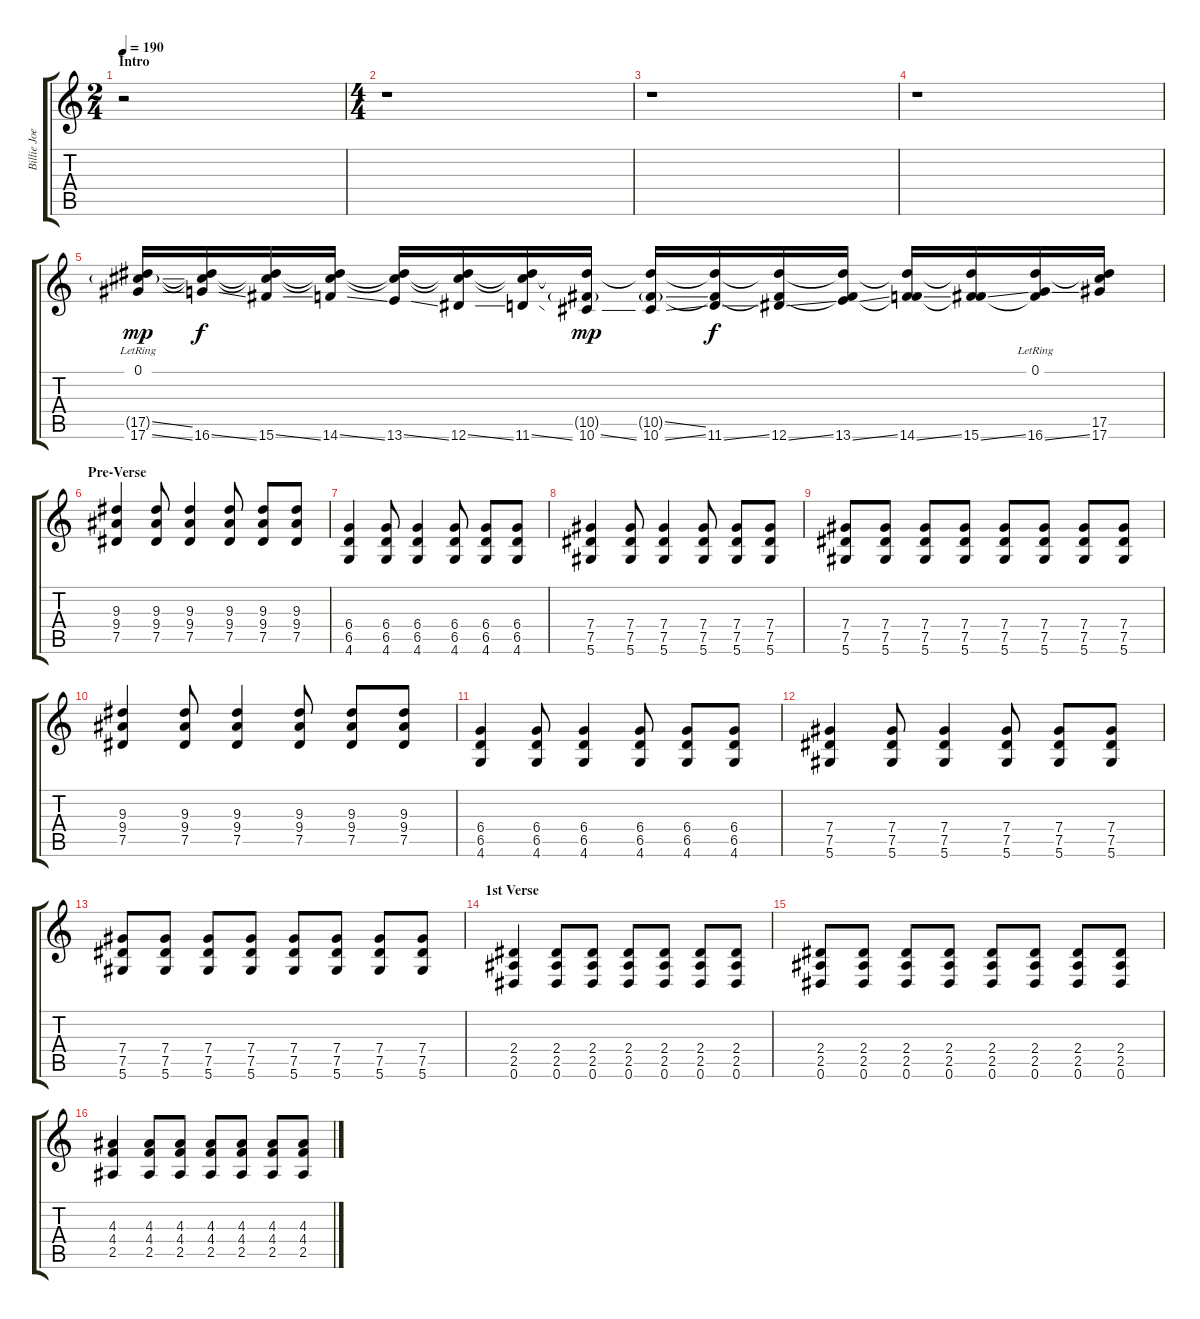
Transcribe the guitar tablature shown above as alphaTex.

\track ("Billie Joe Armstrong (Guitar Double)" "Billie Joe") {instrument overdrivenguitar}
\staff {score tabs}
\tuning (Eb4 Bb3 Gb3 Db3 Ab2 Eb2) {hide}
\ts (2 4)
\section ("" "Intro")
\tempo 190
\clef g2
\ks c
r.2{dy mp instrument overdrivenguitar} |
\ts (4 4)
r.1 |
r.1 |
r.1 |
(0.1{lr} 17.5{ss g} 17.6{ss}).16 (0.1{t} 17.5{t} 16.6{ss}).16{dy f volume 11} (0.1{t} 17.5{t} 15.6{ss}).16 (0.1{t} 17.5{t} 14.6{ss}).16 (0.1{t} 17.5{t} 13.6{ss}).16 (0.1{t} 17.5{t} 12.6{ss}).16 (0.1{t} 17.5{t} 11.6{ss}).16 (0.1{t} 10.5{g} 10.6{ss}).16{dy mp} (0.1{t} 10.5{ss g} 10.6{ss}).16{volume 16} (0.1{t} 10.5{t} 11.6{ss}).16{dy f} (0.1{t} 10.5{t} 12.6{ss}).16 (0.1{t} 10.5{t} 13.6{ss}).16 (0.1{t} 10.5{t} 14.6{ss}).16 (0.1{t} 10.5{t} 15.6{ss}).16 (0.1{lr} 10.5{t} 16.6{ss}).16 (0.1{t} 17.5 17.6).16 |
\section ("" "Pre-Verse")
(9.3 9.4 7.5).4{volume 13} (9.3 9.4 7.5).8 (9.3 9.4 7.5).4 (9.3 9.4 7.5).8 (9.3 9.4 7.5).8 (9.3 9.4 7.5).8 |
(6.4 6.5 4.6).4 (6.4 6.5 4.6).8 (6.4 6.5 4.6).4 (6.4 6.5 4.6).8 (6.4 6.5 4.6).8 (6.4 6.5 4.6).8 |
(7.4 7.5 5.6).4 (7.4 7.5 5.6).8 (7.4 7.5 5.6).4 (7.4 7.5 5.6).8 (7.4 7.5 5.6).8 (7.4 7.5 5.6).8 |
(7.4 7.5 5.6).8 (7.4 7.5 5.6).8 (7.4 7.5 5.6).8 (7.4 7.5 5.6).8 (7.4 7.5 5.6).8 (7.4 7.5 5.6).8 (7.4 7.5 5.6).8 (7.4 7.5 5.6).8 |
(9.3 9.4 7.5).4 (9.3 9.4 7.5).8 (9.3 9.4 7.5).4 (9.3 9.4 7.5).8 (9.3 9.4 7.5).8 (9.3 9.4 7.5).8 |
(6.4 6.5 4.6).4 (6.4 6.5 4.6).8 (6.4 6.5 4.6).4 (6.4 6.5 4.6).8 (6.4 6.5 4.6).8 (6.4 6.5 4.6).8 |
(7.4 7.5 5.6).4 (7.4 7.5 5.6).8 (7.4 7.5 5.6).4 (7.4 7.5 5.6).8 (7.4 7.5 5.6).8 (7.4 7.5 5.6).8 |
(7.4 7.5 5.6).8 (7.4 7.5 5.6).8 (7.4 7.5 5.6).8 (7.4 7.5 5.6).8 (7.4 7.5 5.6).8 (7.4 7.5 5.6).8 (7.4 7.5 5.6).8 (7.4 7.5 5.6).8 |
\section ("" "1st Verse")
(2.4 2.5 0.6).4 (2.4 2.5 0.6).8 (2.4 2.5 0.6).8 (2.4 2.5 0.6).8 (2.4 2.5 0.6).8 (2.4 2.5 0.6).8 (2.4 2.5 0.6).8 |
(2.4 2.5 0.6).8 (2.4 2.5 0.6).8 (2.4 2.5 0.6).8 (2.4 2.5 0.6).8 (2.4 2.5 0.6).8 (2.4 2.5 0.6).8 (2.4 2.5 0.6).8 (2.4 2.5 0.6).8 |
(4.3 4.4 2.5).4 (4.3 4.4 2.5).8 (4.3 4.4 2.5).8 (4.3 4.4 2.5).8 (4.3 4.4 2.5).8 (4.3 4.4 2.5).8 (4.3 4.4 2.5).8
